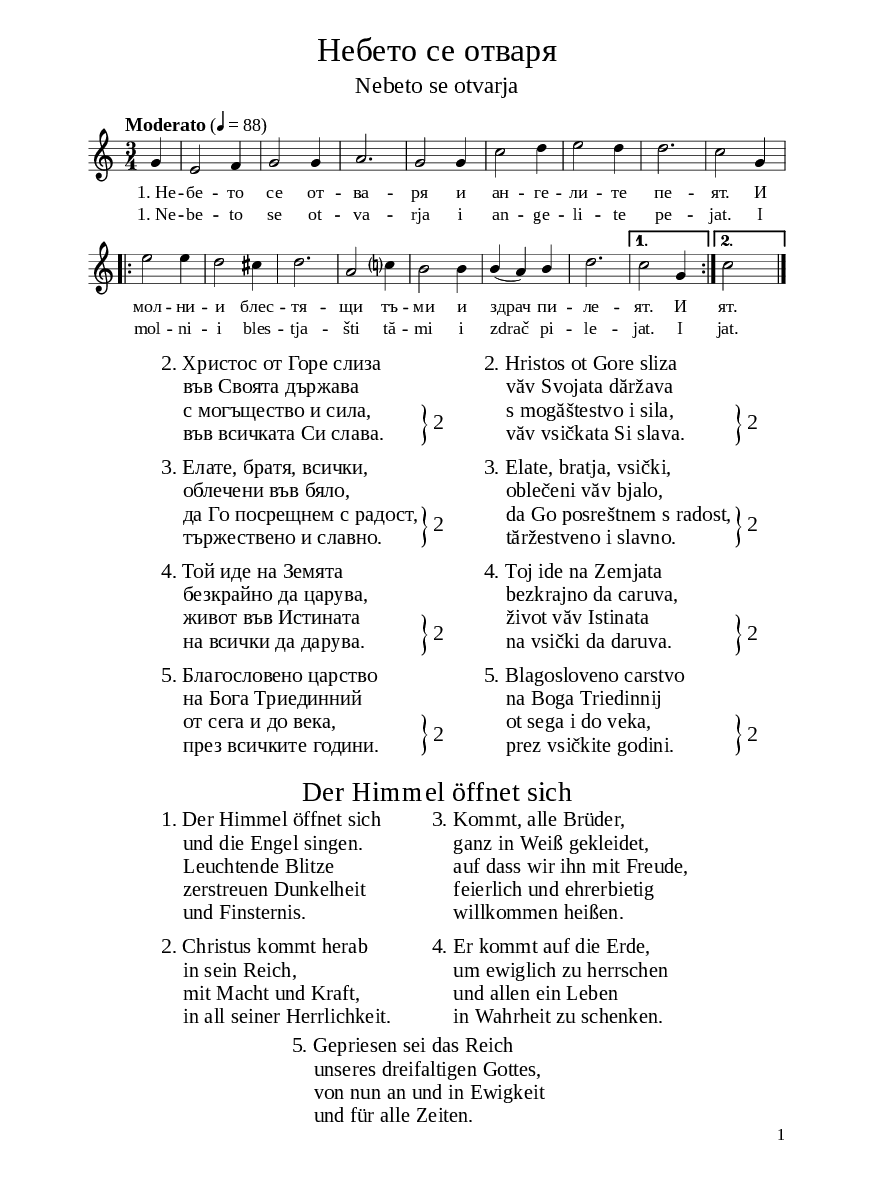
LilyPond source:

\version "2.24.4"

% include paper part and global functions
\include "include/globals.ily"
"rightBraces050" = \markup {
  \column {
    % repeat braces
    \translate #'(0 . -7.5 )
    \right-brace #20

    \translate #'(0 . -11.3 )
    \right-brace #20

    \translate #'(0 . -12.0 )
    \right-brace #20

    \translate #'(0 . -11.0 )
    \right-brace #20
  }
  \column {
    % repeat numbers
    \translate #'(0 . -8.1 )
    2

    \translate #'(0 . -14.0 )
    2

    \translate #'(0 . -15.0 )
    2

    \translate #'(0 . -14.0 )
    2
  }
}

\bookpart {
  \label #'ref050
  \tocItem \markup "Небето се отваря – Nebeto se otvarja"
  \include "include/bookpart-paper.ily"
  \score {
    \include "include/score-layout.ily"

    \new Voice \absolute  {
      \clef treble
      \key c \major
      \time 3/4
      \tempoFunc "Moderato" 4 "88"
      \autoBeamOff
      \partial 4 g'4 | e'2 f'4 | g'2 g'4 | a'2. | g'2 g'4 | c''2 d''4 | e''2 d''4 |
      d''2. | c''2 g'4 | \break \repeat volta 2 {
        e''2 e''4 | d''2 cis''4 | d''2. |
        a'2 c''?4 | b'2 b'4 | \stemUp b'4 ( a'4 ) b'4 \stemNeutral | d''2. |
      } \alternative {
        { c''2 g'4 | }
        { c''2  s4 }
      } \bar "|."
    }

    \addlyrics {
      "1. Не" -- бе -- то се от -- ва -- ря и ан -- ге -- ли -- те
      пе -- ят. И мол -- ни -- и блес -- тя --
      щи тъ -- ми и здрач пи -- ле -- ят. И ят.
    }

    \addlyrics {
      "1. Ne" -- be -- to se ot -- va -- rja i an -- ge -- li -- te
      pe -- jat. I mol -- ni -- i bles -- tja --
      šti tă -- mi i zdrač pi -- le -- jat. I jat.
    }

    \header {
      title = \titleFunc "Небето се отваря" "Nebeto se otvarja"
    }

    \midi{}

  } % score

  \markup \vspace #0.5

  \markup \abs-fontsize #10 {
    \hspace #10
    \override #`(baseline-skip . ,bgCoupletBaselineSkip)
    \column {
      \line {   2. Христос от Горе слиза}

      \line {   "   " във Своята държава}

      \line {   "   " с могъщество и сила,}

      \line {   "   " във всичката Си слава.}
      \vspace #0.5

      \line {   3.  Елате, братя, всички,}

      \line {   "   " облечени във бяло,}

      \line {   "   " да Го посрещнем с радост,}

      \line {   "   " тържествено и славно.}
      \vspace #0.5

      \line {   4.  Той иде на Земята}

      \line {   "   " безкрайно да царува,}

      \line {   "   " живот във Истината}

      \line {   "   " на всички да дарува.}
      \vspace #0.5

      \line {  5.  Благословено царство}

      \line {   "   " на Бога Триединний}

      \line {   "   " от сега и до века,}

      \line {   "   " през всичките години.  }
    }   \"rightBraces050"

    \hspace #5
    \override #`(baseline-skip . ,bgCoupletBaselineSkip)
    \column {
      \line {   2. Hristos ot Gore sliza}

      \line {   "   " văv Svojata dăržava}

      \line {   "   " s mogăštestvo i sila,}

      \line {   "   " văv vsičkata Si slava.}
      \vspace #0.5

      \line {   3.  Elate, bratja, vsički,}

      \line {   "   " oblečeni văv bjalo,}

      \line {   "   " da Go posreštnem s radost,}

      \line {   "   " tăržestveno i slavno.}
      \vspace #0.5

      \line {   4.  Toj ide na Zemjata}

      \line {   "   " bezkrajno da caruva,}

      \line {   "   " život văv Istinata}

      \line {   "   " na vsički da daruva.}
      \vspace #0.5
      \line {  5.  Blagosloveno carstvo}

      \line {   "   " na Boga Triedinnij}

      \line {   "   " ot sega i do veka,}

      \line {   "   " prez vsičkite godini.  }
    }  %column
    \"rightBraces050"
  } % markup

  \markup \vspace #0.8

  % include foreign translation(s) of the song
  \version "2.24.4"

\markup \fill-line { \fontsize #deTitleFontSize "Der Himmel öffnet sich" }
\markup \null
\markup \null
\markup \abs-fontsize #10 {
  \hspace #10
  \override #`(baseline-skip . ,deCoupletBaselineSkip)

  \column {

    \line { 1. Der Himmel öffnet sich}

    \line { "   "und die Engel singen.}

    \line { "   "Leuchtende Blitze }

    \line { "   "zerstreuen Dunkelheit }
    \line { "   " und Finsternis.}

     \vspace #0.5

    \line { 2. Christus kommt herab }

    \line { "   "in sein Reich, }

    \line { "   "mit Macht und Kraft, }

    \line { "   "in all seiner Herrlichkeit.}

    



  }
  \hspace #5

    \override #`(baseline-skip . ,deCoupletBaselineSkip)

  \column { 
     
    \line { 3. Kommt, alle Brüder,}

    \line { "   "ganz in Weiß gekleidet,}

    \line { "   "auf dass wir ihn mit Freude,}

    \line { "   "feierlich und ehrerbietig }
     \line { "   " willkommen heißen.}
    \vspace #0.5
    \line { 4. Er kommt auf die Erde, }

    \line { "   "um ewiglich zu herrschen}

    \line { "   "und allen ein Leben }

    \line { "   "in Wahrheit zu schenken.}

 }

}


\markup \abs-fontsize #10 {
  \hspace #28
  \override #`(baseline-skip . ,deCoupletBaselineSkip)

  \column {
    \vspace #0.5
    \line { 5. Gepriesen sei das Reich}

    \line { "   "unseres dreifaltigen Gottes,}

    \line { "   "von nun an und in Ewigkeit}

    \line { "   "und für alle Zeiten.}

  }

  

}




} % bookpart
